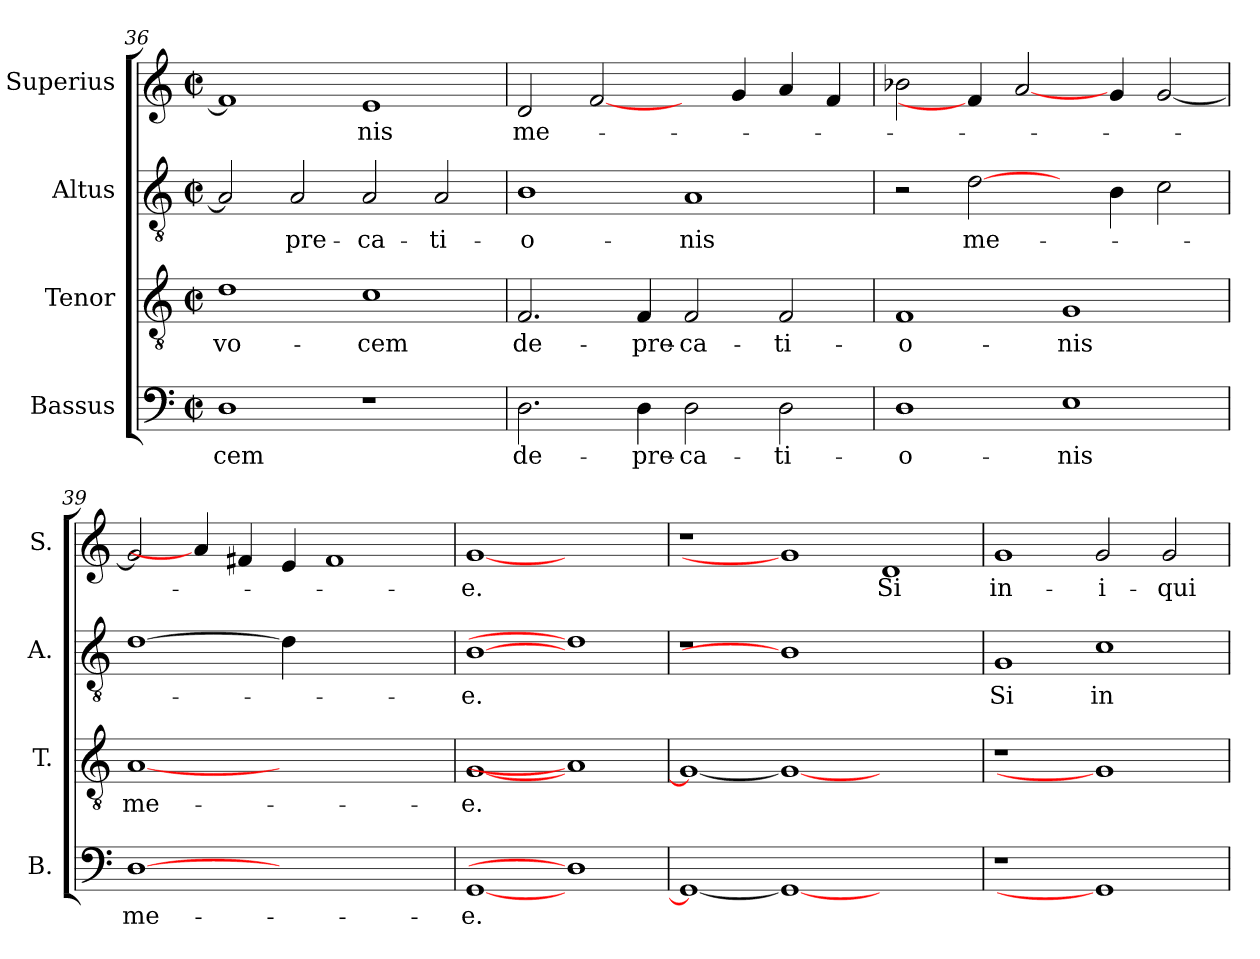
**kern	**text	**kern	**text	**kern	**text	**kern	**text
*part4	*part4	*part3	*part3	*part2	*part2	*part1	*part1
*staff4	*staff4	*staff3	*staff3	*staff2	*staff2	*staff1	*staff1
*I"Bassus	*	*I"Tenor	*	*I"Altus	*	*I"Superius	*
*I'B.	*	*I'T.	*	*I'A.	*	*I'S.	*
*clefF4	*	*clefGv2	*	*clefGv2	*	*clefG2	*
*	*	*ITrd7c12	*	*ITrd7c12	*	*	*
*k[]	*	*k[]	*	*k[]	*	*k[]	*
*C:	*	*C:	*	*C:	*	*C:	*
*M2/2	*	*M2/2	*	*M2/2	*	*M2/2	*
*met(c|)	*	*met(c|)	*	*met(c|)	*	*met(c|)	*
=36	=36	=36	=36	=36	=36	=36	=36
!	!LO:LY:b:color=#000000	!	!	!	!	!	!
!	!	!	!LO:LY:b:color=#000000	!	!	!	!
1Di	-cem	1Di	vo-	2AAi/]	.	1fi]	.
!	!	!	!	!	!LO:LY:b:color=#000000	!	!
.	.	.	.	2AAi/	-pre-	.	.
!	!	!	!LO:LY:b:color=#000000	!	!	!	!
!	!	!	!	!	!LO:LY:b:color=#000000	!	!
!	!	!	!	!	!	!	!LO:LY:b:color=#000000
1r	.	1Ci	-cem	2AAi/	-ca-	1ei	-nis
!	!	!	!	!	!LO:LY:b:color=#000000	!	!
.	.	.	.	2AAi/	-ti-	.	.
=37	=37	=37	=37	=37	=37	=37	=37
!	!LO:LY:b:color=#000000	!	!	!	!	!	!
!	!	!	!LO:LY:b:color=#000000	!	!	!	!
!	!	!	!	!	!LO:LY:b:color=#000000	!	!
!	!	!	!	!	!	!	!LO:LY:b:color=#000000
2.Di\	de-	2.FFi/	de-	1BBi	-o-	2di/	me-
.	.	.	.	.	.	[2fi/	.
!	!LO:LY:b:color=#000000	!	!	!	!	!	!
!	!	!	!LO:LY:b:color=#000000	!	!	!	!
4Di\	-pre-	4FFi/	-pre-	.	.	.	.
!	!LO:LY:b:color=#000000	!	!	!	!	!	!
!	!	!	!LO:LY:b:color=#000000	!	!	!	!
!	!	!	!	!	!LO:LY:b:color=#000000	!	!
2Di\	-ca-	2FFi/	-ca-	1AAi	-nis	4ryy	.
.	.	.	.	.	.	4gi/	.
!	!LO:LY:b:color=#000000	!	!	!	!	!	!
!	!	!	!LO:LY:b:color=#000000	!	!	!	!
2Di\	-ti-	2FFi/	-ti-	.	.	4ai/	.
.	.	.	.	.	.	4fi/	.
=38	=38	=38	=38	=38	=38	=38	=38
!	!LO:LY:b:color=#000000	!	!	!	!	!	!
!	!	!	!LO:LY:b:color=#000000	!	!	!	!
1Di	-o-	1FFi	-o-	2r	.	2b-Xi\	.
!	!	!	!	!	!LO:LY:b:color=#000000	!	!
.	.	.	.	[2Di\	me-	4fi/]	.
.	.	.	.	.	.	[2ai/	.
!	!LO:LY:b:color=#000000	!	!	!	!	!	!
!	!	!	!LO:LY:b:color=#000000	!	!	!	!
1Ei	-nis	1GGi	-nis	4ryy	.	.	.
.	.	.	.	4BBi\	.	4gi/	.
.	.	.	.	2Ci\	.	[<2gi/	.
!!LO:LB:g=z
=39	=39	=39	=39	=39	=39	=39	=39
!	!LO:LY:b:color=#000000	!	!	!	!	!	!
!	!	!	!LO:LY:b:color=#000000	!	!	!	!
[1Di	me-	[1AAi	me-	[1Di	.	2gi/]	.
.	.	.	.	.	.	4ai/]	.
.	.	.	.	.	.	4f#Xi/	.
1ryy	.	1ryy	.	4Di\]	.	4ei/	.
.	.	.	.	1ryy	.	1f#i	.
4ryy	.	4ryy	.	.	.	.	.
=40	=40	=40	=40	=40	=40	=40	=40
!	!LO:LY:b:color=#000000	!	!	!	!	!	!
!	!	!	!LO:LY:b:color=#000000	!	!	!	!
!	!	!	!	!	!LO:LY:b:color=#000000	!	!
!	!	!	!	!	!	!	!LO:LY:b:color=#000000
[<1GGi	-e.	[<1GGi	-e.	[1BBi	-e.	[1gi	-e.
1Di]	.	1AAi]	.	1Di]	.	1ryy	.
=41	=41	=41	=41	=41	=41	=41	=41
!	!	!	!	!LO:N:vis=1	!	!	!
1GGi_<	.	1GGi_<	.	1r	.	1r	.
1GGi_	.	1GGi_	.	1BBi]	.	1gi]	.
!	!	!	!	!	!	!	!LO:LY:b:color=#000000
1ryy	.	1ryy	.	1ryy	.	1di	Si
=42	=42	=42	=42	=42	=42	=42	=42
!LO:N:vis=1	!	!LO:N:vis=1	!	!	!	!	!
!	!	!	!	!	!LO:LY:b:color=#000000	!	!
!	!	!	!	!	!	!	!LO:LY:b:color=#000000
1r	.	1r	.	1GGi	Si	1gi	in-
!	!	!	!	!	!LO:LY:b:color=#000000	!	!
!	!	!	!	!	!	!	!LO:LY:b:color=#000000
1GGi]	.	1GGi]	.	1Ci	in-	2gi/	-i-
!	!	!	!	!	!	!	!LO:LY:b:color=#000000
.	.	.	.	.	.	2gi/	-qui-
=	=	=	=	=	=	=	=
*-	*-	*-	*-	*-	*-	*-	*-
